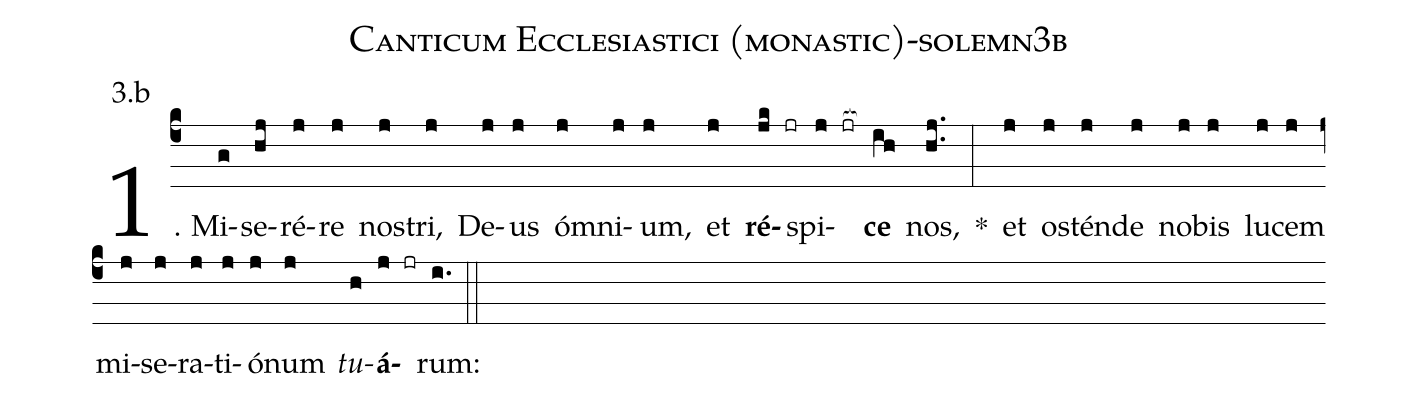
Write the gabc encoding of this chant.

name: Canticum Ecclesiastici (monastic)-solemn3b;
annotation: 3.b;
%%
(c4)1. Mi(g)se(hj)ré(j)re(j) nos(j)tri,(j) De(j)us(j) óm(j)ni(j)um,(j) et(j) <b>ré</b>(jk jr)spi(j jr[ocb:1{])<b>ce</b>(ih[ocb:0}]) nos,(hj..) *(:) et(j) os(j)tén(j)de(j) no(j)bis(j) lu(j)cem(j) mi(j)se(j)ra(j)ti(j)ó(j)num(j) <i>tu</i>(h)<b>á</b>(j jr)rum:(i.) (::)
